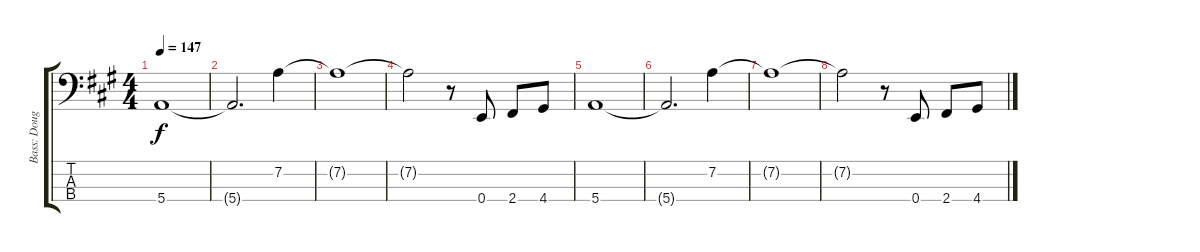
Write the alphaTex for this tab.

\track ("Bass: Doug" "Bass: Doug") {instrument electricbassfinger}
\staff {score tabs}
\tuning (G2 D2 A1 E1) {hide}
\ts (4 4)
\tempo 147
\clef f4
\ks a
5.4.1{dy f} |
5.4{t}.2{d} 7.2.4 |
7.2{t}.1 |
7.2{t}.2 r.8 0.4.8 2.4.8 4.4.8 |
5.4.1 |
5.4{t}.2{d} 7.2.4 |
7.2{t}.1 |
7.2{t}.2 r.8 0.4.8 2.4.8 4.4.8
